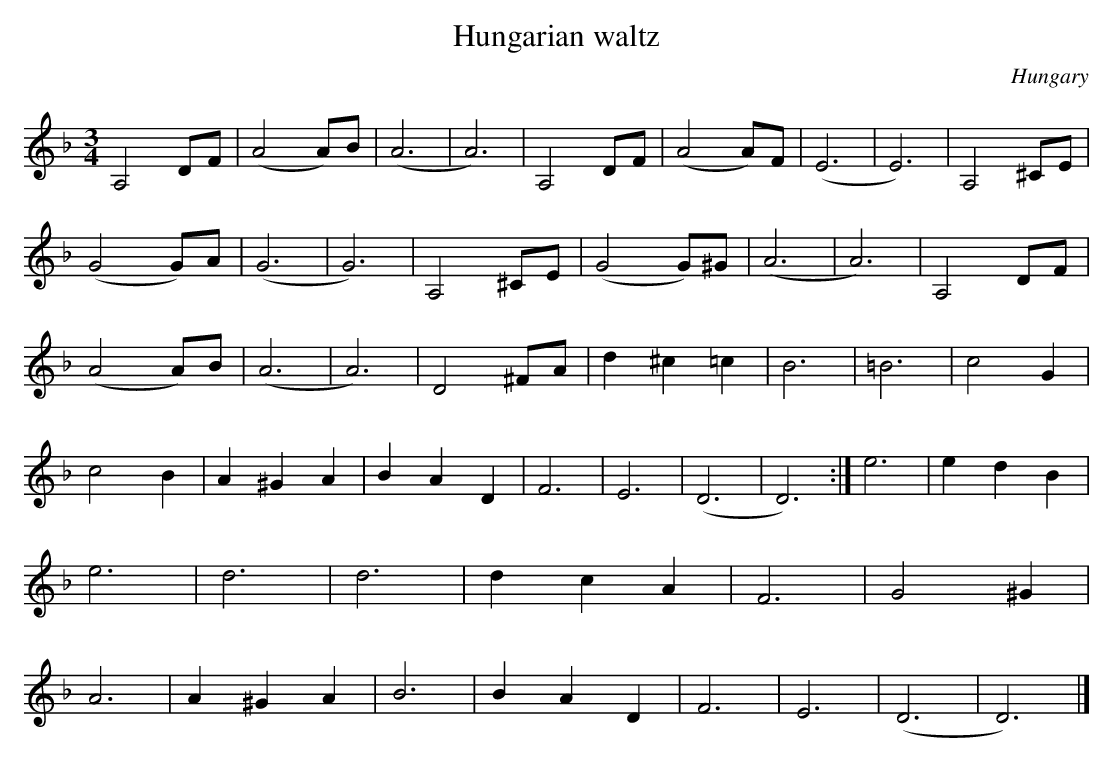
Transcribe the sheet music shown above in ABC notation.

X:1
T:Hungarian waltz
O:Hungary
M:3/4
K:Dm
A,4 DF|(A4 A)B|(A6|A6)|A,4 DF|(A4 A)F|(E6|E6)|\
A,4^CE|(G4 G)A|(G6|G6)|A,4^CE|(G4 G)^G|(A6|A6)|\
A,4 DF|(A4 A)B|(A6|A6)|D4 ^FA|d2^c2=c2|B6|=B6|\
c4 G2|c4 B2|A2^G2A2|B2A2D2|F6|E6|(D6|D6):|\
e6|e2d2B2|e6|d6|d6|d2c2A2|F6|G4^G2|\
A6|A2^G2A2|B6|B2A2D2|F6|E6|(D6|D6)|]
